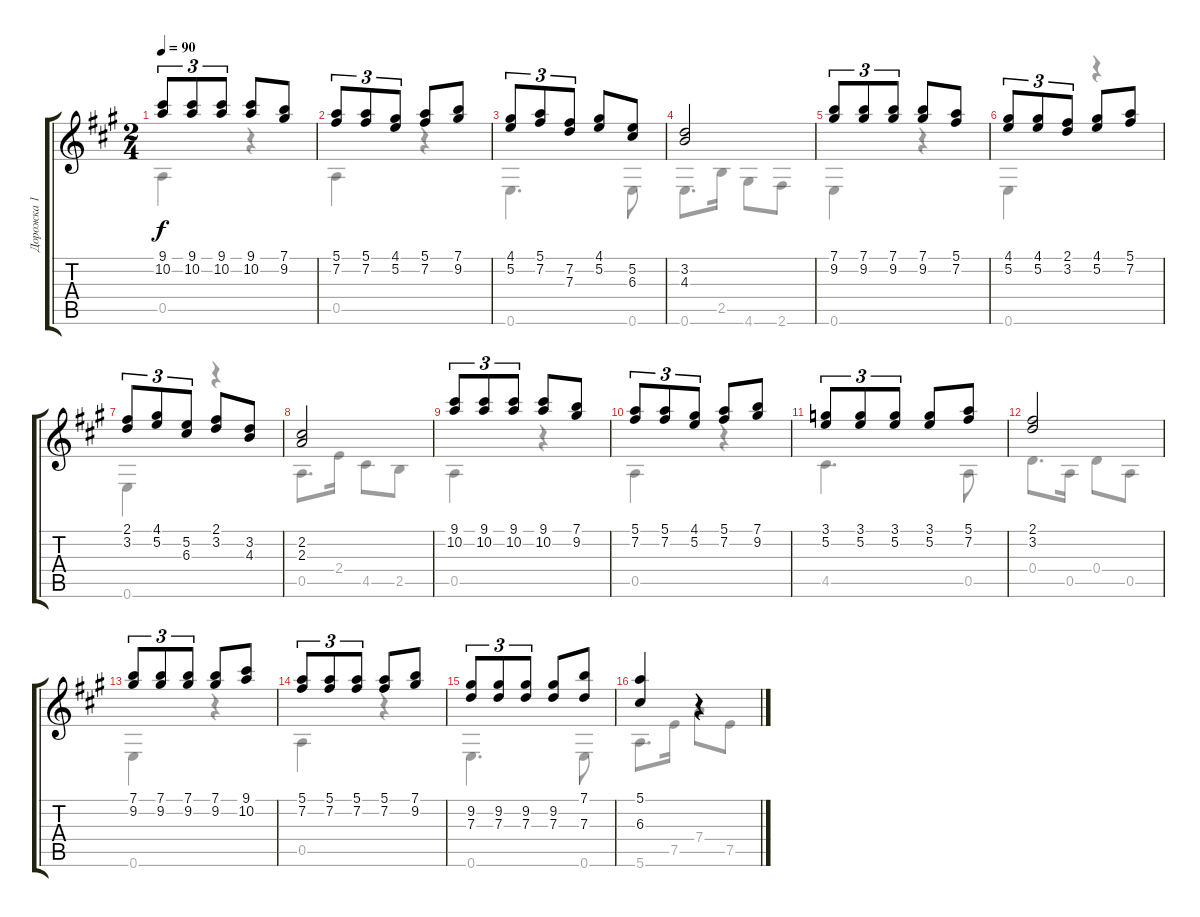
\track ("Дорожка 1" "Дорожка 1") {instrument acousticguitarnylon}
\staff {score tabs}
\tuning (E4 B3 G3 D3 A2 E2) {hide}
\voice
\ts (2 4)
\tempo 90
\clef g2
\ks a
(9.1 10.2).8{tu (3 2) dy f} (9.1 10.2).8{tu (3 2)} (9.1 10.2).8{tu (3 2)} (9.1 10.2).8 (7.1 9.2).8 |
(5.1 7.2).8{tu (3 2)} (5.1 7.2).8{tu (3 2)} (4.1 5.2).8{tu (3 2)} (5.1 7.2).8 (7.1 9.2).8 |
(4.1 5.2).8{tu (3 2)} (5.1 7.2).8{tu (3 2)} (7.2 7.3).8{tu (3 2)} (4.1 5.2).8 (5.2 6.3).8 |
(3.2 4.3).2 |
(7.1 9.2).8{tu (3 2)} (7.1 9.2).8{tu (3 2)} (7.1 9.2).8{tu (3 2)} (7.1 9.2).8 (5.1 7.2).8 |
(4.1 5.2).8{tu (3 2)} (4.1 5.2).8{tu (3 2)} (2.1 3.2).8{tu (3 2)} (4.1 5.2).8 (5.1 7.2).8 |
(2.1 3.2).8{tu (3 2)} (4.1 5.2).8{tu (3 2)} (5.2 6.3).8{tu (3 2)} (2.1 3.2).8 (3.2 4.3).8 |
(2.2 2.3).2 |
(9.1 10.2).8{tu (3 2)} (9.1 10.2).8{tu (3 2)} (9.1 10.2).8{tu (3 2)} (9.1 10.2).8 (7.1 9.2).8 |
(5.1 7.2).8{tu (3 2)} (5.1 7.2).8{tu (3 2)} (4.1 5.2).8{tu (3 2)} (5.1 7.2).8 (7.1 9.2).8 |
(3.1 5.2).8{tu (3 2)} (3.1 5.2).8{tu (3 2)} (3.1 5.2).8{tu (3 2)} (3.1 5.2).8 (5.1 7.2).8 |
(2.1 3.2).2 |
(7.1 9.2).8{tu (3 2)} (7.1 9.2).8{tu (3 2)} (7.1 9.2).8{tu (3 2)} (7.1 9.2).8 (9.1 10.2).8 |
(5.1 7.2).8{tu (3 2)} (5.1 7.2).8{tu (3 2)} (5.1 7.2).8{tu (3 2)} (5.1 7.2).8 (7.1 9.2).8 |
(9.2 7.3).8{tu (3 2)} (9.2 7.3).8{tu (3 2)} (9.2 7.3).8{tu (3 2)} (9.2 7.3).8 (7.1 7.3).8 |
(5.1 6.3).4 r.4
\voice
\clef g2
\ottava regular
\simile none
\ks a
0.5.4{dy f} r.4 |
0.5.4 r.4 |
0.6.4{d} 0.6.8 |
0.6.8{d} 2.5.16 4.6.8 2.6.8 |
0.6.4 r.4 |
0.6.4 r.4 |
0.6.4 r.4 |
0.5.8{d} 2.4.16 4.5.8 2.5.8 |
0.5.4 r.4 |
0.5.4 r.4 |
4.5.4{d} 0.5.8 |
0.4.8{d} 0.5.16 0.4.8 0.5.8 |
0.6.4 r.4 |
0.5.4 r.4 |
0.6.4{d} 0.6.8 |
5.6.8{d} 7.5.16 7.4.8 7.5.8
